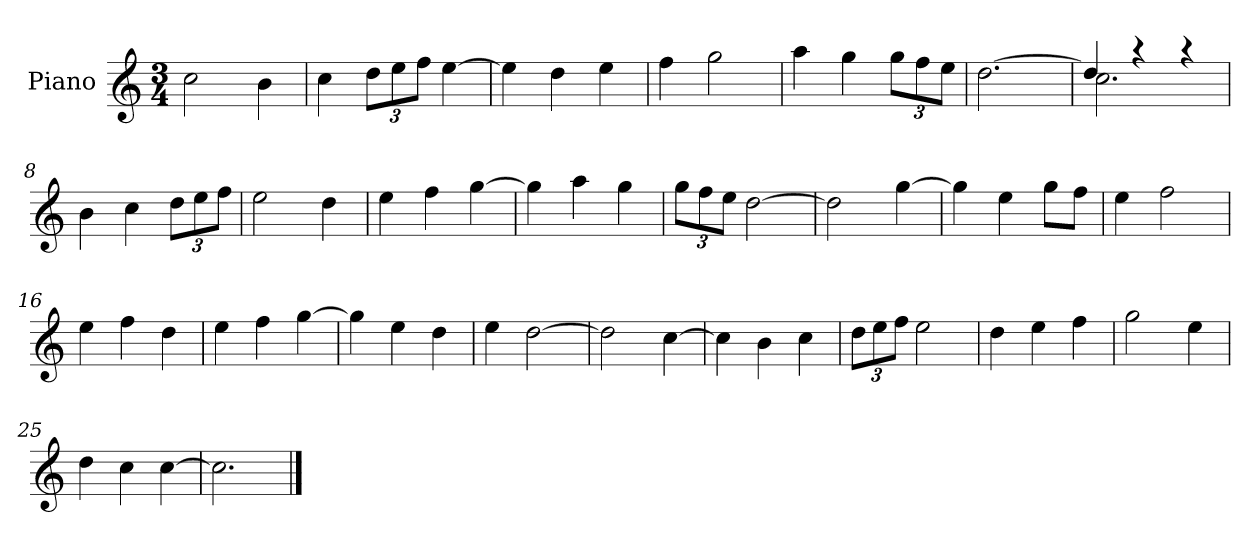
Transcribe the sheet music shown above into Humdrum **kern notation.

**kern
*part1
*staff1
*I"Piano
*I'P-no
*clefG2
*k[]
*M3/4
*MM173
=1
2cc\
4b\
=2
4cc\
*Xbrackettup
12dd\L
12ee\
12ff\J
[4ee\
=3
4ee\]
4dd\
4ee\
=4
4ff\
2gg\
=5
4aa\
4gg\
12gg\L
12ff\
12ee\J
=6
[2.dd\
=7
*^
4dd/]	2.cc\
4r	.
4r	.
*v	*v
=8
4b\
4cc\
12dd\L
12ee\
12ff\J
=9
2ee\
4dd\
=10
4ee\
4ff\
[4gg\
!!LO:LB:g=z
=11
4gg\]
4aa\
4gg\
=12
12gg\L
12ff\
12ee\J
[2dd\
=13
2dd\]
[4gg\
=14
4gg\]
4ee\
8gg\L
8ff\J
=15
4ee\
2ff\
=16
4ee\
4ff\
4dd\
=17
4ee\
4ff\
[4gg\
=18
4gg\]
4ee\
4dd\
=19
4ee\
[2dd\
=20
2dd\]
[4cc\
=21
4cc\]
4b\
4cc\
=22
12dd\L
12ee\
12ff\J
2ee\
!!LO:LB:g=z
=23
4dd\
4ee\
4ff\
=24
2gg\
4ee\
=25
4dd\
4cc\
[4cc\
=26
2.cc\]
==
*-
